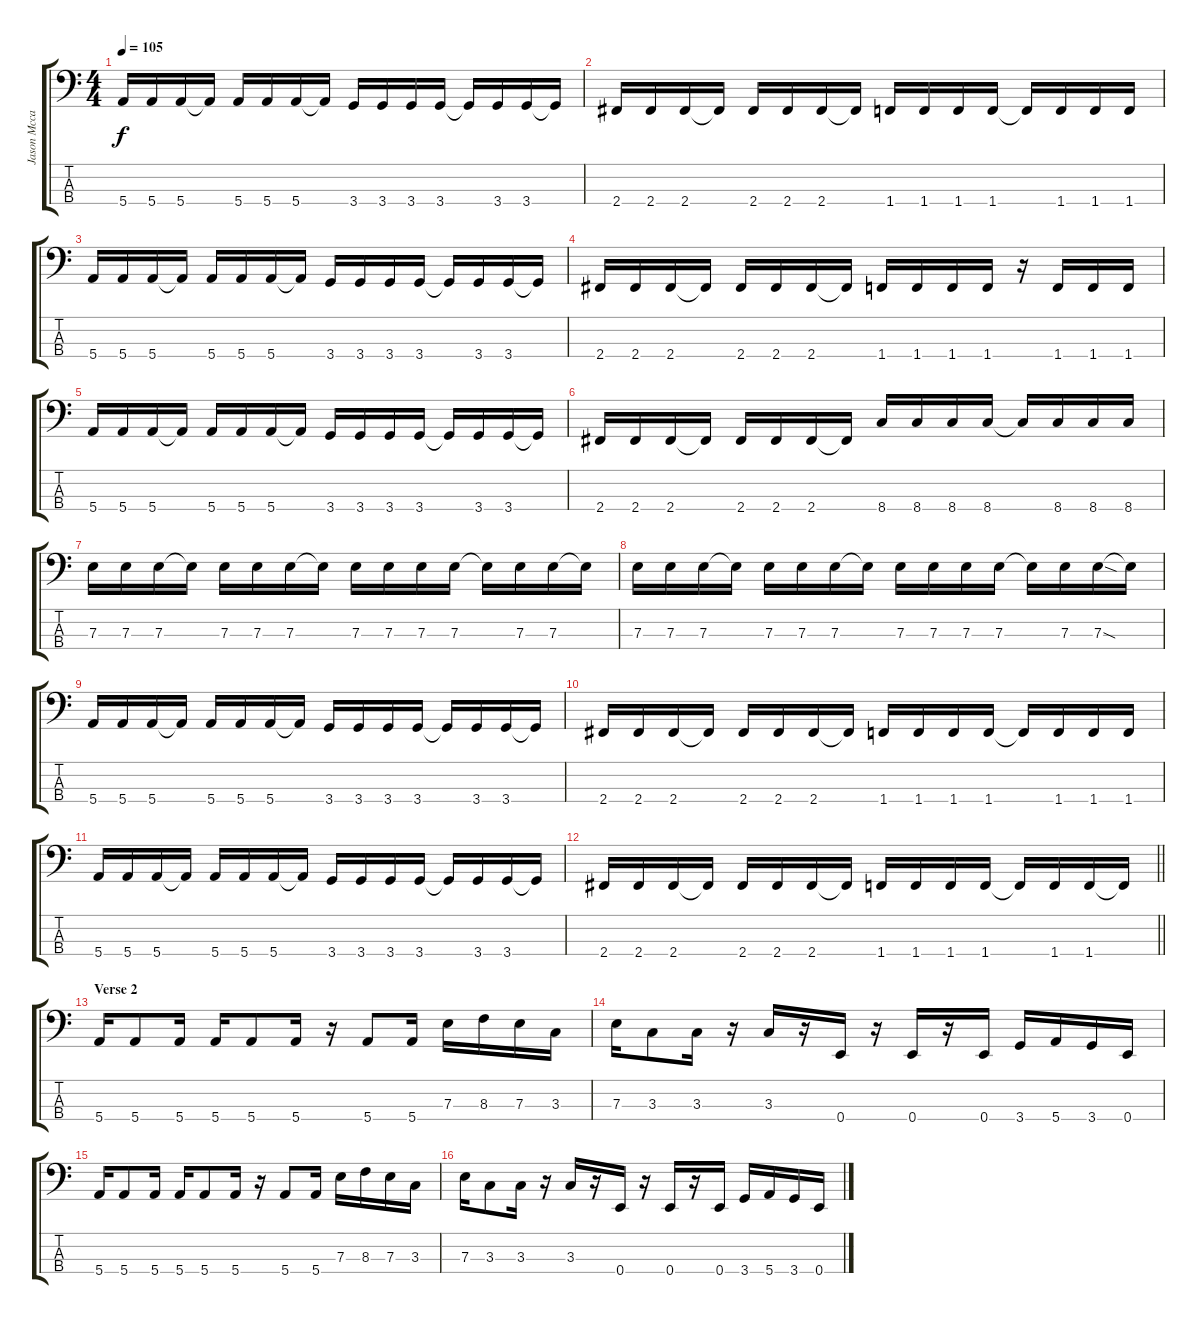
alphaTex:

\track ("Jason Mccaslin" "Jason Mcca") {instrument electricbasspick}
\staff {score tabs}
\tuning (G2 D2 A1 E1) {hide}
\ts (4 4)
\tempo 105
\clef f4
\ks c
5.4.16{dy f} 5.4.16 5.4.16 5.4{t}.16 5.4.16 5.4.16 5.4.16 5.4{t}.16 3.4.16 3.4.16 3.4.16 3.4.16 3.4{t}.16 3.4.16 3.4.16 3.4{t}.16 |
2.4.16 2.4.16 2.4.16 2.4{t}.16 2.4.16 2.4.16 2.4.16 2.4{t}.16 1.4.16 1.4.16 1.4.16 1.4.16 1.4{t}.16 1.4.16 1.4.16 1.4.16 |
5.4.16 5.4.16 5.4.16 5.4{t}.16 5.4.16 5.4.16 5.4.16 5.4{t}.16 3.4.16 3.4.16 3.4.16 3.4.16 3.4{t}.16 3.4.16 3.4.16 3.4{t}.16 |
2.4.16 2.4.16 2.4.16 2.4{t}.16 2.4.16 2.4.16 2.4.16 2.4{t}.16 1.4.16 1.4.16 1.4.16 1.4.16 r.16 1.4.16 1.4.16 1.4.16 |
5.4.16 5.4.16 5.4.16 5.4{t}.16 5.4.16 5.4.16 5.4.16 5.4{t}.16 3.4.16 3.4.16 3.4.16 3.4.16 3.4{t}.16 3.4.16 3.4.16 3.4{t}.16 |
2.4.16 2.4.16 2.4.16 2.4{t}.16 2.4.16 2.4.16 2.4.16 2.4{t}.16 8.4.16 8.4.16 8.4.16 8.4.16 8.4{t}.16 8.4.16 8.4.16 8.4.16 |
7.3.16 7.3.16 7.3.16 7.3{t}.16 7.3.16 7.3.16 7.3.16 7.3{t}.16 7.3.16 7.3.16 7.3.16 7.3.16 7.3{t}.16 7.3.16 7.3.16 7.3{t}.16 |
7.3.16 7.3.16 7.3.16 7.3{t}.16 7.3.16 7.3.16 7.3.16 7.3{t}.16 7.3.16 7.3.16 7.3.16 7.3.16 7.3{t}.16 7.3.16 7.3{sod}.16 7.3{t}.16 |
5.4.16 5.4.16 5.4.16 5.4{t}.16 5.4.16 5.4.16 5.4.16 5.4{t}.16 3.4.16 3.4.16 3.4.16 3.4.16 3.4{t}.16 3.4.16 3.4.16 3.4{t}.16 |
2.4.16 2.4.16 2.4.16 2.4{t}.16 2.4.16 2.4.16 2.4.16 2.4{t}.16 1.4.16 1.4.16 1.4.16 1.4.16 1.4{t}.16 1.4.16 1.4.16 1.4.16 |
5.4.16 5.4.16 5.4.16 5.4{t}.16 5.4.16 5.4.16 5.4.16 5.4{t}.16 3.4.16 3.4.16 3.4.16 3.4.16 3.4{t}.16 3.4.16 3.4.16 3.4{t}.16 |
\barLineRight lightlight
2.4.16 2.4.16 2.4.16 2.4{t}.16 2.4.16 2.4.16 2.4.16 2.4{t}.16 1.4.16 1.4.16 1.4.16 1.4.16 1.4{t}.16 1.4.16 1.4.16 1.4{t}.16 |
\section ("" "Verse 2")
5.4.16 5.4.8 5.4.16 5.4.16 5.4.8 5.4.16 r.16 5.4.8 5.4.16 7.3.16 8.3.16 7.3.16 3.3.16 |
7.3.16 3.3.8 3.3.16 r.16 3.3.16 r.16 0.4.16 r.16 0.4.16 r.16 0.4.16 3.4.16 5.4.16 3.4.16 0.4.16 |
5.4.16 5.4.8 5.4.16 5.4.16 5.4.8 5.4.16 r.16 5.4.8 5.4.16 7.3.16 8.3.16 7.3.16 3.3.16 |
7.3.16 3.3.8 3.3.16 r.16 3.3.16 r.16 0.4.16 r.16 0.4.16 r.16 0.4.16 3.4.16 5.4.16 3.4.16 0.4.16
